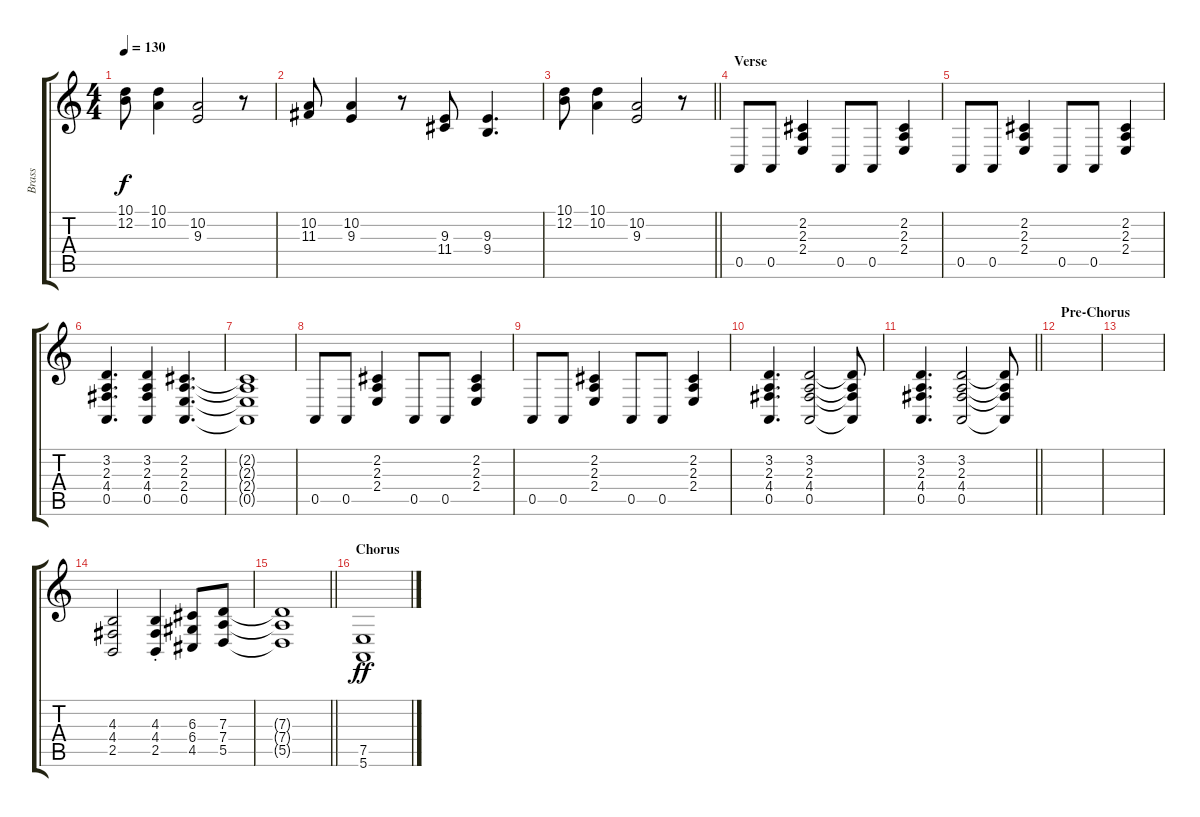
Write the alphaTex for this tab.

\track ("Brass" "Brass") {instrument brasssection}
\staff {score tabs}
\tuning (E4 B3 G3 D3 A2 E2) {hide}
\ts (4 4)
\tempo 130
\clef g2
\ks c
(10.1 12.2).8{dy f} (10.1 10.2).4 (10.2 9.3).2 r.8 |
(10.2 11.3).8 (10.2 9.3).4 r.8 (9.3 11.4).8 (9.3 9.4).4{d} |
\barLineRight lightlight
(10.1 12.2).8 (10.1 10.2).4 (10.2 9.3).2 r.8 |
\section ("" "Verse")
0.5.8 0.5.8 (2.2 2.3 2.4).4 0.5.8 0.5.8 (2.2 2.3 2.4).4 |
0.5.8 0.5.8 (2.2 2.3 2.4).4 0.5.8 0.5.8 (2.2 2.3 2.4).4 |
(3.2 2.3 4.4 0.5).4{d} (3.2 2.3 4.4 0.5).4 (2.2 2.3 2.4 0.5).4{d} |
(2.2{t} 2.3{t} 2.4{t} 0.5{t}).1 |
0.5.8 0.5.8 (2.2 2.3 2.4).4 0.5.8 0.5.8 (2.2 2.3 2.4).4 |
0.5.8 0.5.8 (2.2 2.3 2.4).4 0.5.8 0.5.8 (2.2 2.3 2.4).4 |
(3.2 2.3 4.4 0.5).4{d} (3.2 2.3 4.4 0.5).2 (3.2{t} 2.3{t} 4.4{t} 0.5{t}).8 |
\barLineRight lightlight
(3.2 2.3 4.4 0.5).4{d} (3.2 2.3 4.4 0.5).2 (3.2{t} 2.3{t} 4.4{t} 0.5{t}).8 |
\section ("" "Pre-Chorus")
|
|
(4.3 4.4 2.5).2 (4.3{st} 4.4{st} 2.5{st}).4 (6.3 6.4 4.5).8 (7.3 7.4 5.5).8 |
\barLineRight lightlight
(7.3{t} 7.4{t} 5.5{t}).1 |
\section ("" "Chorus")
(7.5 5.6).1{dy ff balance 7 instrument synthbrass1}
